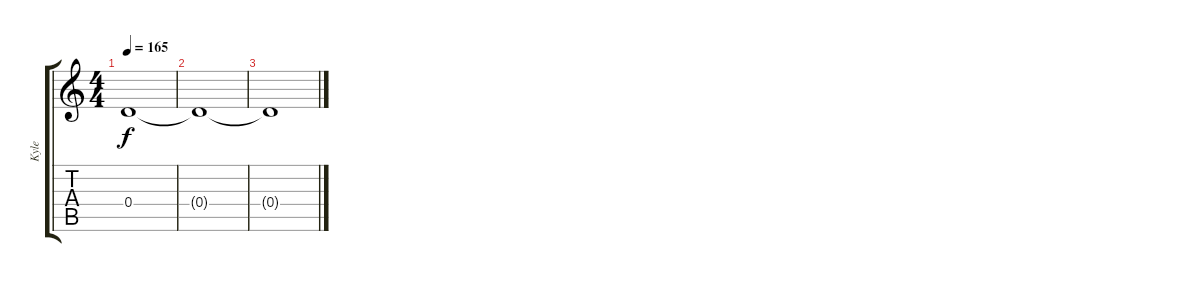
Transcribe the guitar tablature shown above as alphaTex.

\track ("Kyle" "Kyle") {instrument distortionguitar}
\staff {score tabs}
\tuning (E4 B3 G3 D3 A2 D2) {hide}
\ts (4 4)
\tempo 165
\clef g2
\ks c
0.4{t}.1{dy f} |
0.4{t}.1 |
0.4{t}.1
